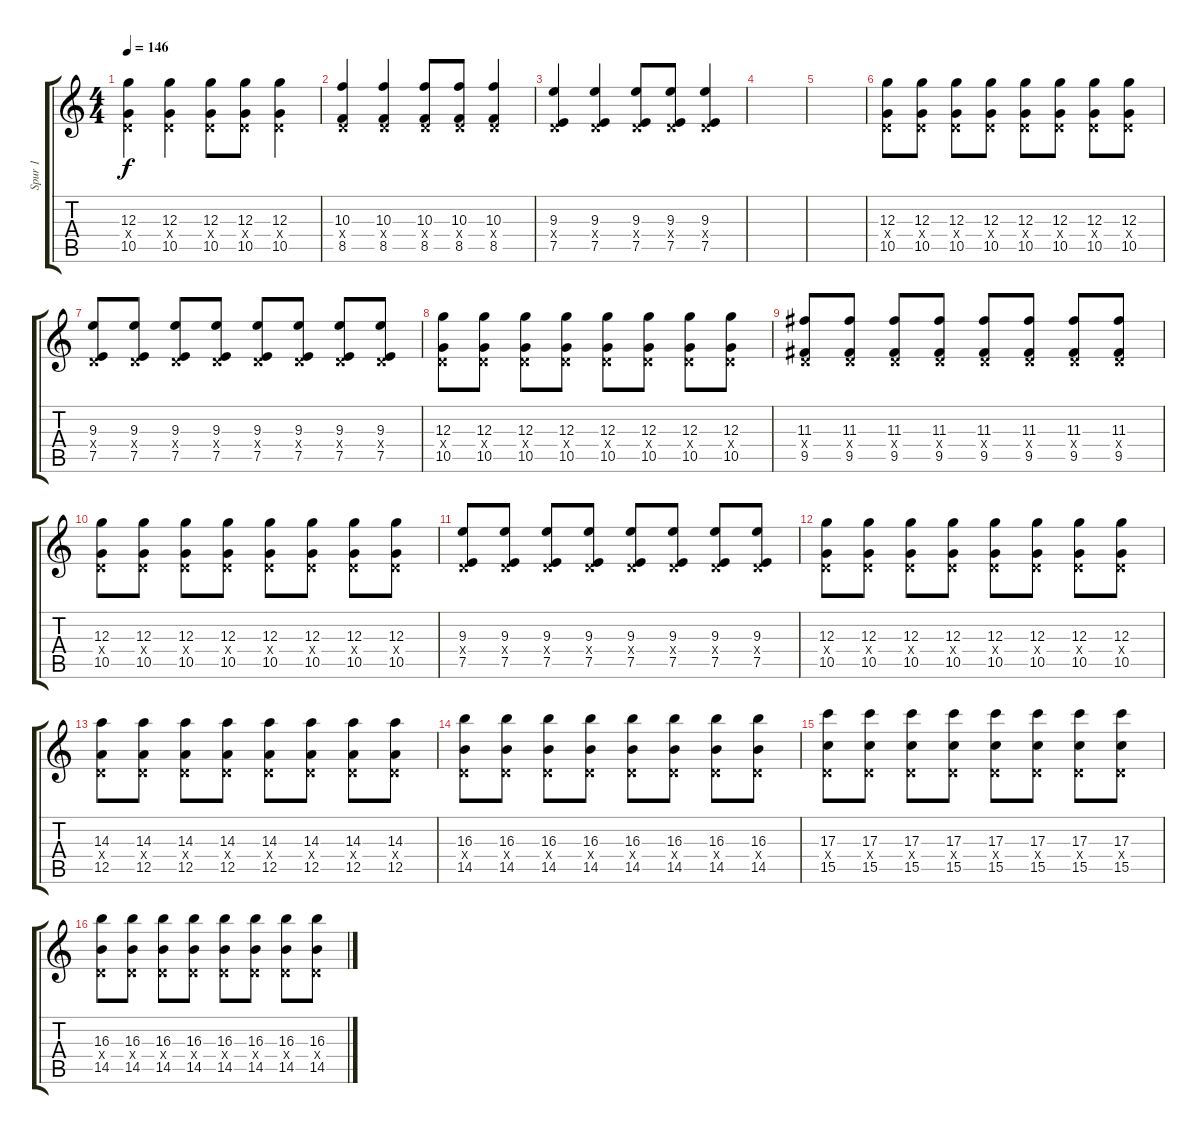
\track ("Spur 1" "Spur 1") {instrument overdrivenguitar}
\staff {score tabs}
\tuning (E4 B3 G3 D3 A2 E2) {hide}
\ts (4 4)
\tempo 146
\clef g2
\ks c
(12.3 0.4{x} 10.5).4{dy f} (12.3 0.4{x} 10.5).4 (12.3 0.4{x} 10.5).8 (12.3 0.4{x} 10.5).8 (12.3 0.4{x} 10.5).4 |
(10.3 0.4{x} 8.5).4 (10.3 0.4{x} 8.5).4 (10.3 0.4{x} 8.5).8 (10.3 0.4{x} 8.5).8 (10.3 0.4{x} 8.5).4 |
(9.3 0.4{x} 7.5).4 (9.3 0.4{x} 7.5).4 (9.3 0.4{x} 7.5).8 (9.3 0.4{x} 7.5).8 (9.3 0.4{x} 7.5).4 |
|
|
(12.3 0.4{x} 10.5).8 (12.3 0.4{x} 10.5).8 (12.3 0.4{x} 10.5).8 (12.3 0.4{x} 10.5).8 (12.3 0.4{x} 10.5).8 (12.3 0.4{x} 10.5).8 (12.3 0.4{x} 10.5).8 (12.3 0.4{x} 10.5).8 |
(9.3 0.4{x} 7.5).8 (9.3 0.4{x} 7.5).8 (9.3 0.4{x} 7.5).8 (9.3 0.4{x} 7.5).8 (9.3 0.4{x} 7.5).8 (9.3 0.4{x} 7.5).8 (9.3 0.4{x} 7.5).8 (9.3 0.4{x} 7.5).8 |
(12.3 0.4{x} 10.5).8 (12.3 0.4{x} 10.5).8 (12.3 0.4{x} 10.5).8 (12.3 0.4{x} 10.5).8 (12.3 0.4{x} 10.5).8 (12.3 0.4{x} 10.5).8 (12.3 0.4{x} 10.5).8 (12.3 0.4{x} 10.5).8 |
(11.3 0.4{x} 9.5).8 (11.3 0.4{x} 9.5).8 (11.3 0.4{x} 9.5).8 (11.3 0.4{x} 9.5).8 (11.3 0.4{x} 9.5).8 (11.3 0.4{x} 9.5).8 (11.3 0.4{x} 9.5).8 (11.3 0.4{x} 9.5).8 |
(12.3 0.4{x} 10.5).8 (12.3 0.4{x} 10.5).8 (12.3 0.4{x} 10.5).8 (12.3 0.4{x} 10.5).8 (12.3 0.4{x} 10.5).8 (12.3 0.4{x} 10.5).8 (12.3 0.4{x} 10.5).8 (12.3 0.4{x} 10.5).8 |
(9.3 0.4{x} 7.5).8 (9.3 0.4{x} 7.5).8 (9.3 0.4{x} 7.5).8 (9.3 0.4{x} 7.5).8 (9.3 0.4{x} 7.5).8 (9.3 0.4{x} 7.5).8 (9.3 0.4{x} 7.5).8 (9.3 0.4{x} 7.5).8 |
(12.3 0.4{x} 10.5).8 (12.3 0.4{x} 10.5).8 (12.3 0.4{x} 10.5).8 (12.3 0.4{x} 10.5).8 (12.3 0.4{x} 10.5).8 (12.3 0.4{x} 10.5).8 (12.3 0.4{x} 10.5).8 (12.3 0.4{x} 10.5).8 |
(14.3 0.4{x} 12.5).8 (14.3 0.4{x} 12.5).8 (14.3 0.4{x} 12.5).8 (14.3 0.4{x} 12.5).8 (14.3 0.4{x} 12.5).8 (14.3 0.4{x} 12.5).8 (14.3 0.4{x} 12.5).8 (14.3 0.4{x} 12.5).8 |
(16.3 0.4{x} 14.5).8 (16.3 0.4{x} 14.5).8 (16.3 0.4{x} 14.5).8 (16.3 0.4{x} 14.5).8 (16.3 0.4{x} 14.5).8 (16.3 0.4{x} 14.5).8 (16.3 0.4{x} 14.5).8 (16.3 0.4{x} 14.5).8 |
(17.3 0.4{x} 15.5).8 (17.3 0.4{x} 15.5).8 (17.3 0.4{x} 15.5).8 (17.3 0.4{x} 15.5).8 (17.3 0.4{x} 15.5).8 (17.3 0.4{x} 15.5).8 (17.3 0.4{x} 15.5).8 (17.3 0.4{x} 15.5).8 |
(16.3 0.4{x} 14.5).8 (16.3 0.4{x} 14.5).8 (16.3 0.4{x} 14.5).8 (16.3 0.4{x} 14.5).8 (16.3 0.4{x} 14.5).8 (16.3 0.4{x} 14.5).8 (16.3 0.4{x} 14.5).8 (16.3 0.4{x} 14.5).8
